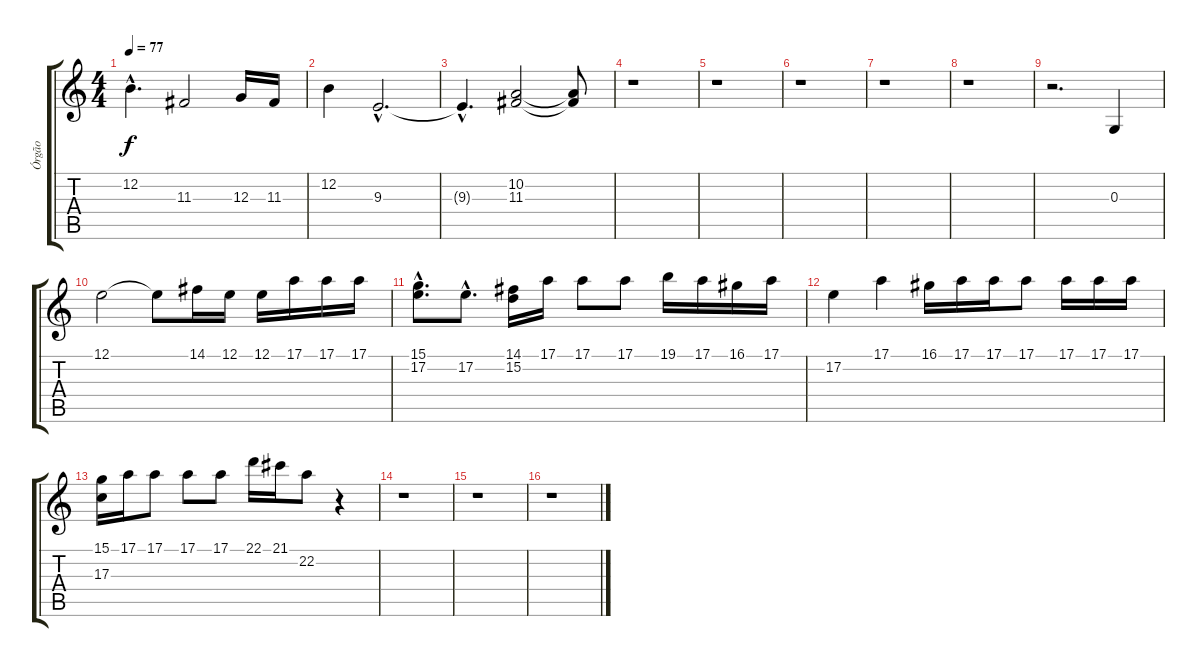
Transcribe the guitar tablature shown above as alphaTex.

\track ("Órgão" "Órgão") {instrument drawbarorgan}
\staff {score tabs}
\tuning (E4 B3 G3 D3 A2 E2) {hide}
\ts (4 4)
\tempo 77
\clef g2
\ks c
12.2{hac t}.4{d dy f} 11.3.2 12.3.16 11.3.16 |
12.2.4 9.3{hac}.2{d} |
9.3{hac t}.4{d} (10.2 11.3).2 (10.2{t} 11.3{t}).8 |
r.1 |
r.1 |
r.1 |
r.1 |
r.1 |
r.2{d} 0.3.4 |
12.1.2 12.1{t}.8 14.1.16 12.1.16 12.1.16 17.1.16 17.1.16 17.1.16 |
(15.1{hac} 17.2{hac}).8{d} 17.2{hac}.8{d} (14.1 15.2).16 17.1.16 17.1.8 17.1.8 19.1.16 17.1.16 16.1.16 17.1.16 |
17.2.4 17.1.4 16.1.16 17.1.16 17.1.16 17.1.8 17.1.16 17.1.16 17.1.16 |
(15.1 17.3).16 17.1.16 17.1.8 17.1.8 17.1.8 22.1.16 21.1.16 22.2.8 r.4 |
r.1 |
r.1 |
r.1
